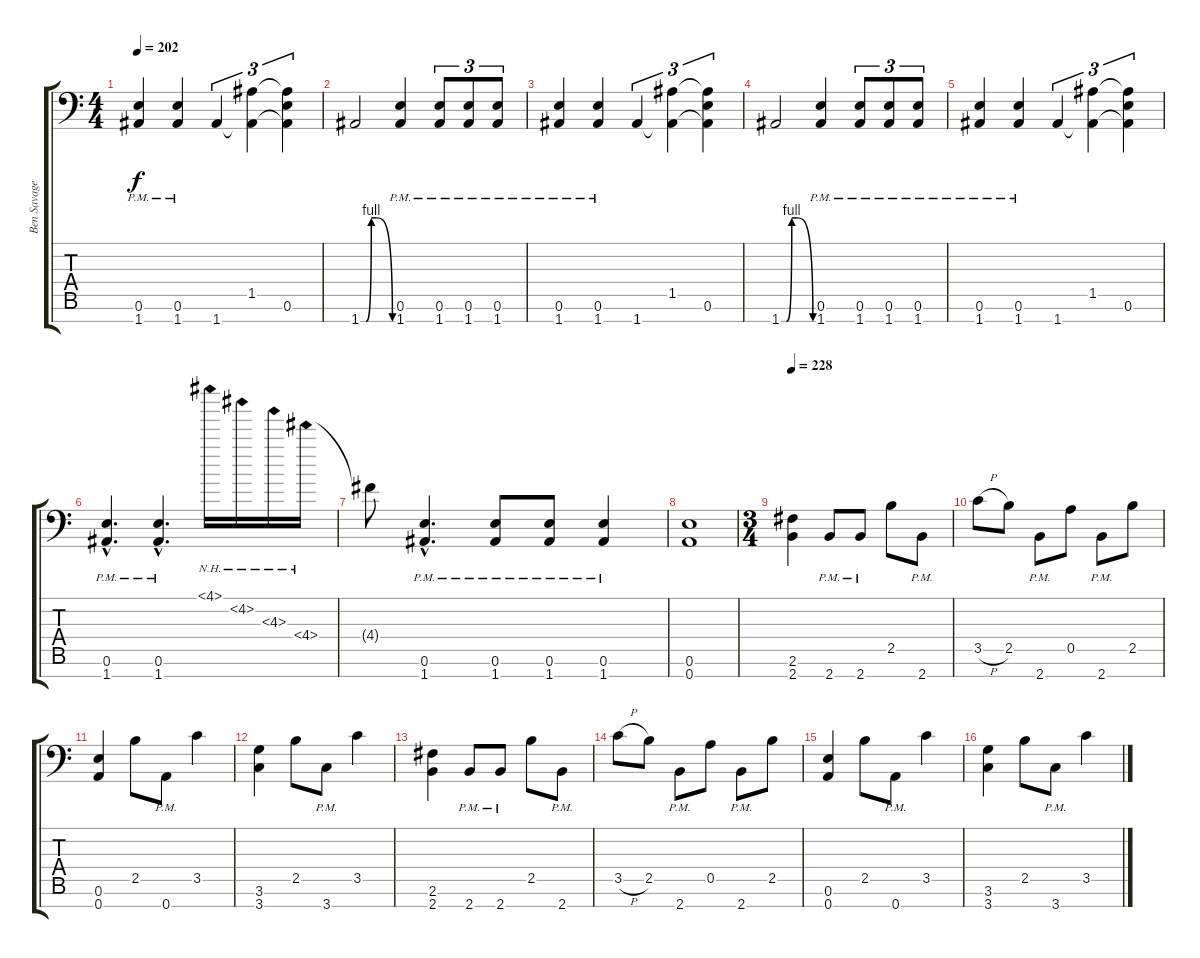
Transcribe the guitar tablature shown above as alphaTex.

\track ("Ben Savage (Guitar)" "Ben Savage") {instrument distortionguitar}
\staff {score tabs}
\tuning (E4 B3 G3 D3 A2 E2 A1) {hide}
\ts (4 4)
\tempo 202
\clef f4
\ks c
(0.6{pm} 1.7{pm}).4{dy f} (0.6{pm} 1.7{pm}).4 1.7.4{tu (3 2)} (1.5 1.7{t}).4{tu (3 2)} (1.5{t} 0.6 1.7{t}).4{tu (3 2)} |
1.7{be (custom 0 0 10 0 20 4 30 4 60 0)}.2 (0.6{pm} 1.7{pm}).4 (0.6{pm} 1.7{pm}).8{tu (3 2)} (0.6{pm} 1.7{pm}).8{tu (3 2)} (0.6{pm} 1.7{pm}).8{tu (3 2)} |
(0.6{pm} 1.7{pm}).4 (0.6{pm} 1.7{pm}).4 1.7.4{tu (3 2)} (1.5 1.7{t}).4{tu (3 2)} (1.5{t} 0.6 1.7{t}).4{tu (3 2)} |
1.7{be (custom 0 0 10 0 20 4 30 4 60 0)}.2 (0.6{pm} 1.7{pm}).4 (0.6{pm} 1.7{pm}).8{tu (3 2)} (0.6{pm} 1.7{pm}).8{tu (3 2)} (0.6{pm} 1.7{pm}).8{tu (3 2)} |
(0.6{pm} 1.7{pm}).4 (0.6{pm} 1.7{pm}).4 1.7.4{tu (3 2)} (1.5 1.7{t}).4{tu (3 2)} (1.5{t} 0.6 1.7{t}).4{tu (3 2)} |
(0.6{hac pm} 1.7{hac pm}).4{d} (0.6{hac pm} 1.7{hac pm}).4{d} 4.1{nh}.16 4.2{nh}.16 4.3{nh}.16 4.4{nh}.16 |
4.4{t}.8 (0.6{hac pm} 1.7{hac pm}).4{d} (0.6{pm} 1.7{pm}).8 (0.6{pm} 1.7{pm}).8 (0.6{pm} 1.7{pm}).4 |
(0.6 0.7).1 |
\ts (3 4)
\tempo 228
(2.6 2.7).4 2.7{pm}.8 2.7{pm}.8 2.5.8 2.7{pm}.8 |
3.5{h}.8 2.5.8 2.7{pm}.8 0.5.8 2.7{pm}.8 2.5.8 |
(0.6 0.7).4 2.5.8 0.7{pm}.8 3.5.4 |
(3.6 3.7).4 2.5.8 3.7{pm}.8 3.5.4 |
(2.6 2.7).4 2.7{pm}.8 2.7{pm}.8 2.5.8 2.7{pm}.8 |
3.5{h}.8 2.5.8 2.7{pm}.8 0.5.8 2.7{pm}.8 2.5.8 |
(0.6 0.7).4 2.5.8 0.7{pm}.8 3.5.4 |
(3.6 3.7).4 2.5.8 3.7{pm}.8 3.5.4
